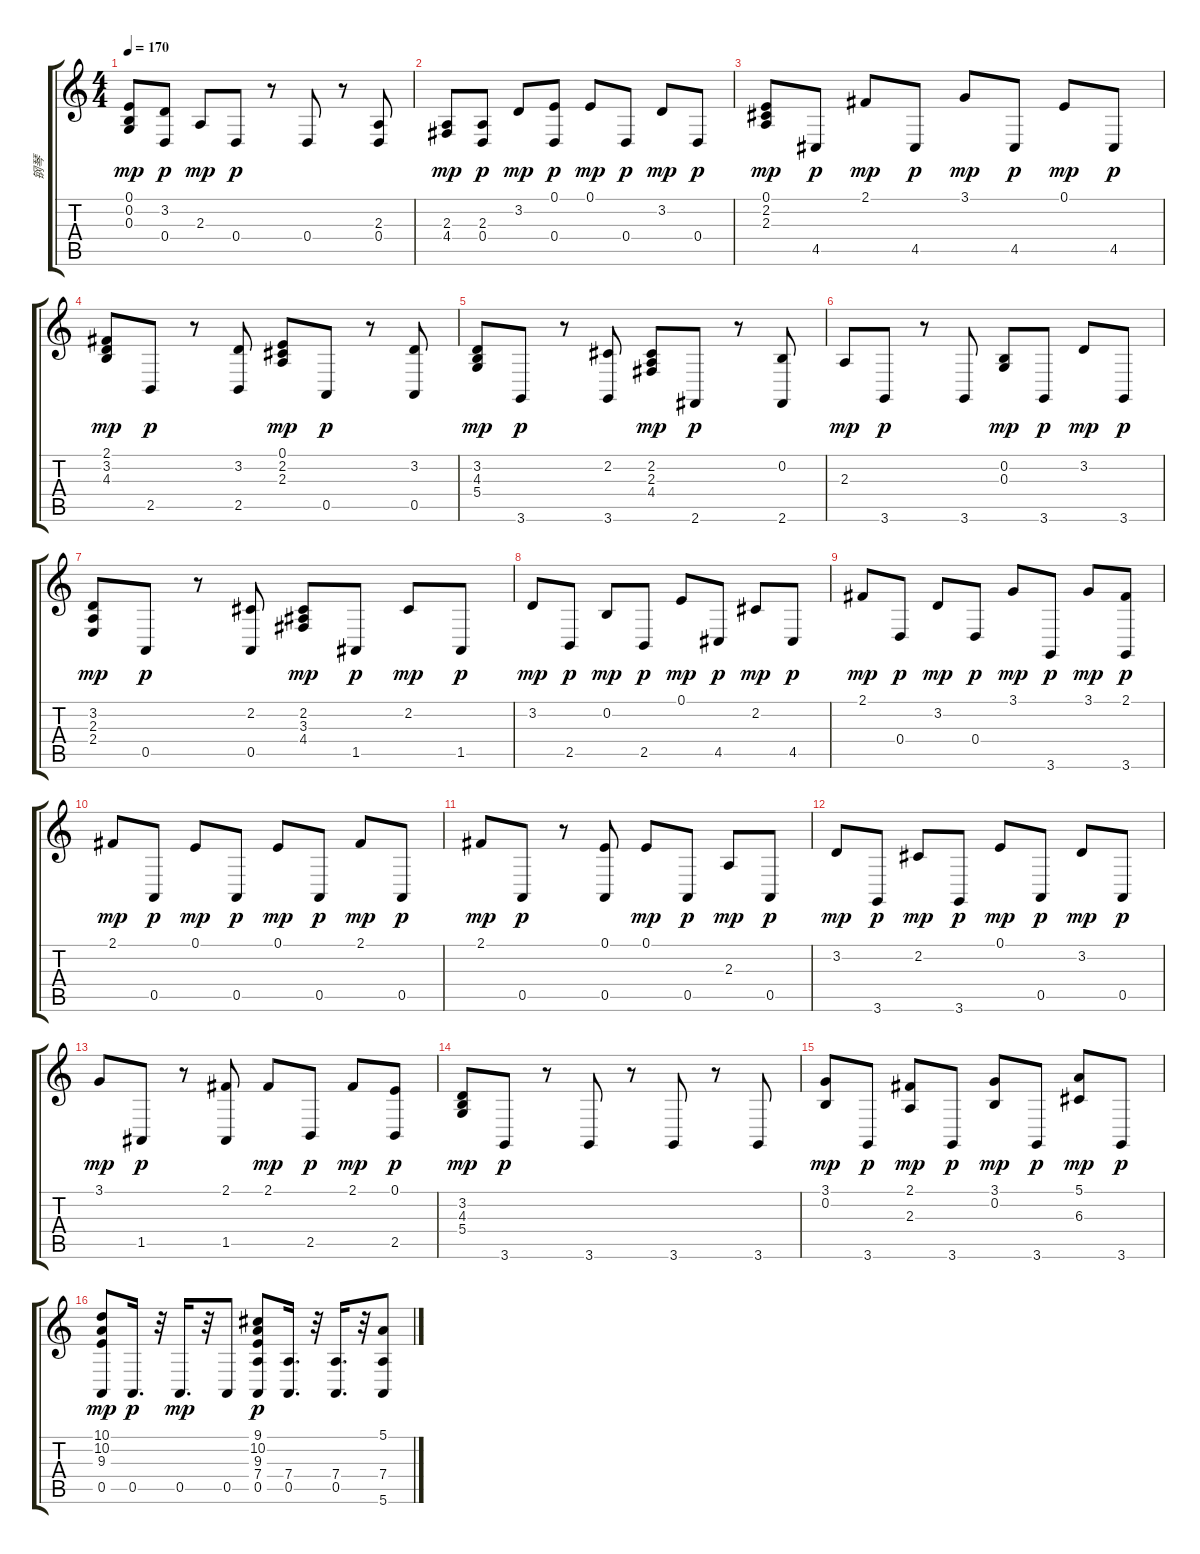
\track ("钢琴" "钢琴") {instrument electricgrandpiano}
\staff {score tabs}
\tuning (E4 B3 G3 D3 A2 E2) {hide}
\ts (4 4)
\tempo 170
\clef g2
\ks c
(0.1 0.2 0.3).8{dy mp} (3.2 0.4).8{dy p} 2.3.8{dy mp} 0.4.8{dy p} r.8 0.4.8 r.8 (2.3 0.4).8 |
(2.3 4.4).8{dy mp} (2.3 0.4).8{dy p} 3.2.8{dy mp} (0.1 0.4).8{dy p} 0.1.8{dy mp} 0.4.8{dy p} 3.2.8{dy mp} 0.4.8{dy p} |
(0.1 2.2 2.3).8{dy mp} 4.5.8{dy p} 2.1.8{dy mp} 4.5.8{dy p} 3.1.8{dy mp} 4.5.8{dy p} 0.1.8{dy mp} 4.5.8{dy p} |
(2.1 3.2 4.3).8{dy mp} 2.5.8{dy p} r.8 (3.2 2.5).8 (0.1 2.2 2.3).8{dy mp} 0.5.8{dy p} r.8 (3.2 0.5).8 |
(3.2 4.3 5.4).8{dy mp} 3.6.8{dy p} r.8 (2.2 3.6).8 (2.2 2.3 4.4).8{dy mp} 2.6.8{dy p} r.8 (0.2 2.6).8 |
2.3.8{dy mp} 3.6.8{dy p} r.8 3.6.8 (0.2 0.3).8{dy mp} 3.6.8{dy p} 3.2.8{dy mp} 3.6.8{dy p} |
(3.2 2.3 2.4).8{dy mp} 0.5.8{dy p} r.8 (2.2 0.5).8 (2.2 3.3 4.4).8{dy mp} 1.5.8{dy p} 2.2.8{dy mp} 1.5.8{dy p} |
3.2.8{dy mp} 2.5.8{dy p} 0.2.8{dy mp} 2.5.8{dy p} 0.1.8{dy mp} 4.5.8{dy p} 2.2.8{dy mp} 4.5.8{dy p} |
2.1.8{dy mp} 0.4.8{dy p} 3.2.8{dy mp} 0.4.8{dy p} 3.1.8{dy mp} 3.6.8{dy p} 3.1.8{dy mp} (2.1 3.6).8{dy p} |
2.1.8{dy mp} 0.5.8{dy p} 0.1.8{dy mp} 0.5.8{dy p} 0.1.8{dy mp} 0.5.8{dy p} 2.1.8{dy mp} 0.5.8{dy p} |
2.1.8{dy mp} 0.5.8{dy p} r.8 (0.1 0.5).8 0.1.8{dy mp} 0.5.8{dy p} 2.3.8{dy mp} 0.5.8{dy p} |
3.2.8{dy mp} 3.6.8{dy p} 2.2.8{dy mp} 3.6.8{dy p} 0.1.8{dy mp} 0.5.8{dy p} 3.2.8{dy mp} 0.5.8{dy p} |
3.1.8{dy mp} 1.5.8{dy p} r.8 (2.1 1.5).8 2.1.8{dy mp} 2.5.8{dy p} 2.1.8{dy mp} (0.1 2.5).8{dy p} |
(3.2 4.3 5.4).8{dy mp} 3.6.8{dy p} r.8 3.6.8 r.8 3.6.8 r.8 3.6.8 |
(3.1 0.2).8{dy mp} 3.6.8{dy p} (2.1 2.3).8{dy mp} 3.6.8{dy p} (3.1 0.2).8{dy mp} 3.6.8{dy p} (5.1 6.3).8{dy mp} 3.6.8{dy p} |
(10.1 10.2 9.3 0.5).8{dy mp} 0.5.16{d dy p} r.32 0.5.16{d dy mp} r.32 0.5.8 (9.1 10.2 9.3 7.4 0.5).8{dy p} (7.4 0.5).16{d} r.32 (7.4 0.5).16{d} r.32 (5.1 7.4 5.6).8
